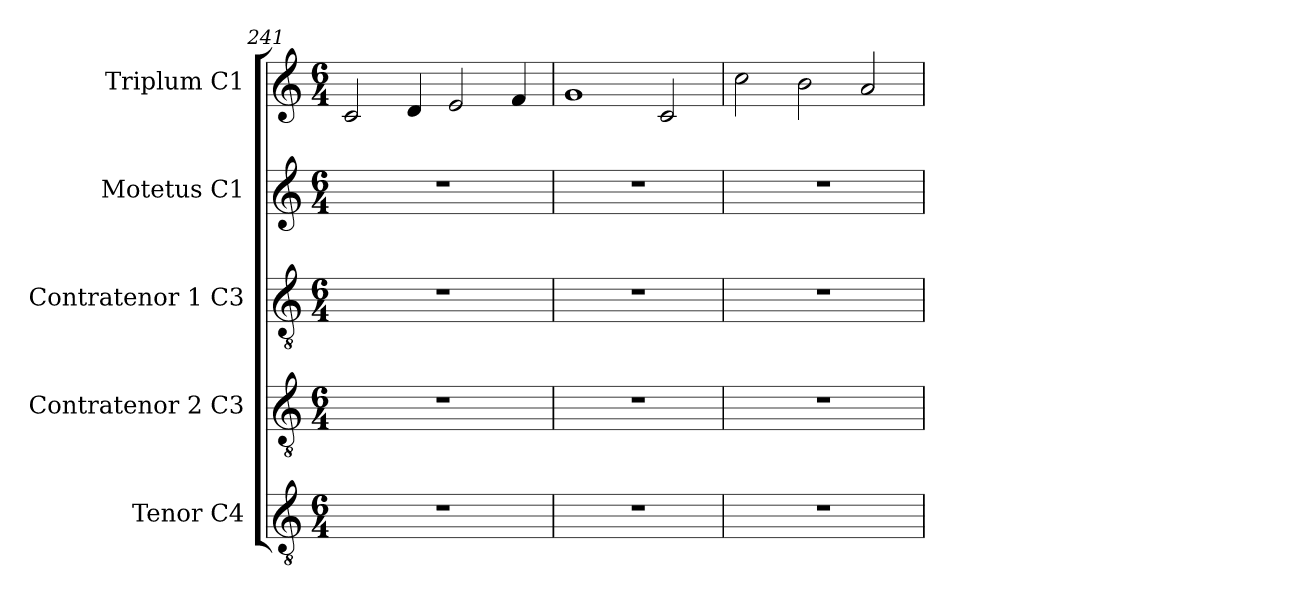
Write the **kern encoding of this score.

**kern	**kern	**kern	**kern	**kern	**text
*part5	*part4	*part3	*part2	*part1	*part1
*staff5	*staff4	*staff3	*staff2	*staff1	*staff1
*I"Tenor  C4	*I"Contratenor 2  C3	*I"Contratenor 1  C3	*I"Motetus  C1	*I"Triplum  C1	*
*I'T	*I'Ct2	*I'Ct1	*I'Mot	*I'Tr	*
*clefGv2	*clefGv2	*clefGv2	*clefG2	*clefG2	*
*k[]	*k[]	*k[]	*k[]	*k[]	*
*C:	*C:	*C:	*C:	*C:	*
*M6/4	*M6/4	*M6/4	*M6/4	*M6/4	*
=241	=241	=241	=241	=241	=241
!	!	!	!	!	!LO:LY:b:cj
1.r	1.r	1.r	1.r	2c/	.
!	!	!	!	!	!LO:LY:b:cj
.	.	.	.	4d/	.
!	!	!	!	!	!LO:LY:b:cj
.	.	.	.	2e/	.
!	!	!	!	!	!LO:LY:b:cj
.	.	.	.	4f/	.
!!LO:PB:g=z
=242	=242	=242	=242	=242	=242
!	!	!	!	!	!LO:LY:b:cj
1.r	1.r	1.r	1.r	1g	.
!	!	!	!	!	!LO:LY:b:cj
.	.	.	.	2c/	.
=243	=243	=243	=243	=243	=243
!	!	!	!	!	!LO:LY:b:cj
1.r	1.r	1.r	1.r	2cc\	.
!	!	!	!	!	!LO:LY:b:cj
.	.	.	.	2b\	.
!	!	!	!	!	!LO:LY:b:cj
.	.	.	.	2a/	.
=	=	=	=	=	=
*-	*-	*-	*-	*-	*-
